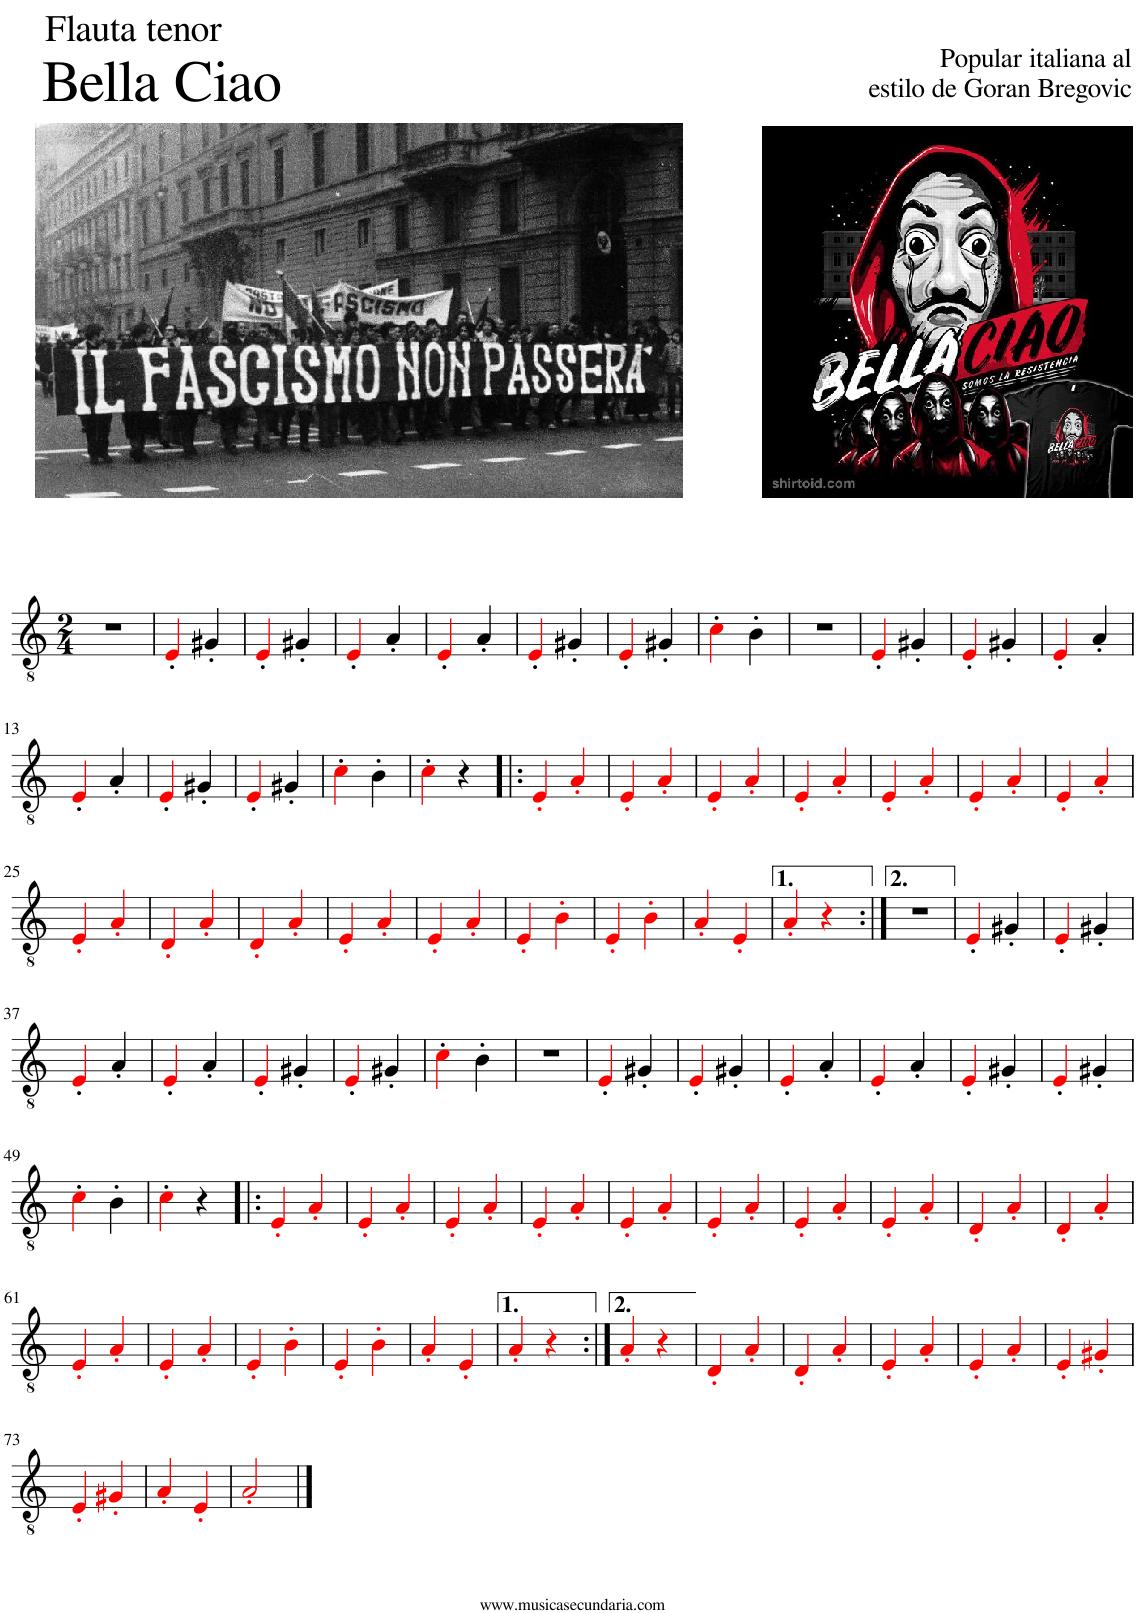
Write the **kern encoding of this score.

**kern
*part1
*staff1
*I"Flauta Tenor
*I'Fl.3
*clefGv2
*k[]
*M2/4
=1
2r
=2
4E'i/
4G#X'/
=3
4E'i/
4G#X'/
=4
4E'i/
4A'/
=5
4E'i/
4A'/
=6
4E'i/
4G#X'/
=7
4E'i/
4G#X'/
=8
4c'i\
4B'\
=9
2r
=10
4E'i/
4G#X'/
=11
4E'i/
4G#X'/
=12
4E'i/
4A'/
!!LO:LB:g=z
=13
4E'i/
4A'/
=14
4E'i/
4G#X'/
=15
4E'i/
4G#X'/
=16
4c'i\
4B'\
=17
4c'i\
4r
=18!|:
4E'i/
4A'i/
=19
4E'i/
4A'i/
=20
4E'i/
4A'i/
=21
4E'i/
4A'i/
=22
4E'i/
4A'i/
=23
4E'i/
4A'i/
=24
4E'i/
4A'i/
!!LO:LB:g=z
=25
4E'i/
4A'i/
=26
4D'i/
4A'i/
=27
4D'i/
4A'i/
=28
4E'i/
4A'i/
=29
4E'i/
4A'i/
=30
4E'i/
4B'i\
=31
4E'i/
4B'i\
=32
4A'i/
4E'i/
=33
4A'i/
4r
=34:|!
2r
=35
4E'i/
4G#X'/
=36
4E'i/
4G#X'/
!!LO:LB:g=z
=37
4E'i/
4A'/
=38
4E'i/
4A'/
=39
4E'i/
4G#X'/
=40
4E'i/
4G#X'/
=41
4c'i\
4B'\
=42
2r
=43
4E'i/
4G#X'/
=44
4E'i/
4G#X'/
=45
4E'i/
4A'/
=46
4E'i/
4A'/
=47
4E'i/
4G#X'/
=48
4E'i/
4G#X'/
!!LO:LB:g=z
=49
4c'i\
4B'\
=50
4c'i\
4r
=51!|:
4E'i/
4A'i/
=52
4E'i/
4A'i/
=53
4E'i/
4A'i/
=54
4E'i/
4A'i/
=55
4E'i/
4A'i/
=56
4E'i/
4A'i/
=57
4E'i/
4A'i/
=58
4E'i/
4A'i/
=59
4D'i/
4A'i/
=60
4D'i/
4A'i/
!!LO:LB:g=z
=61
4E'i/
4A'i/
=62
4E'i/
4A'i/
=63
4E'i/
4B'i\
=64
4E'i/
4B'i\
=65
4A'i/
4E'i/
=66
4A'i/
4r
=67:|!
4A'i/
4r
=68
4D'i/
4A'i/
=69
4D'i/
4A'i/
=70
4E'i/
4A'i/
=71
4E'i/
4A'i/
=72
4E'i/
4G#X'i/
!!LO:LB:g=z
=73
4E'i/
4G#X'i/
=74
4A'i/
4E'i/
=75
2A'i/
==
*-
